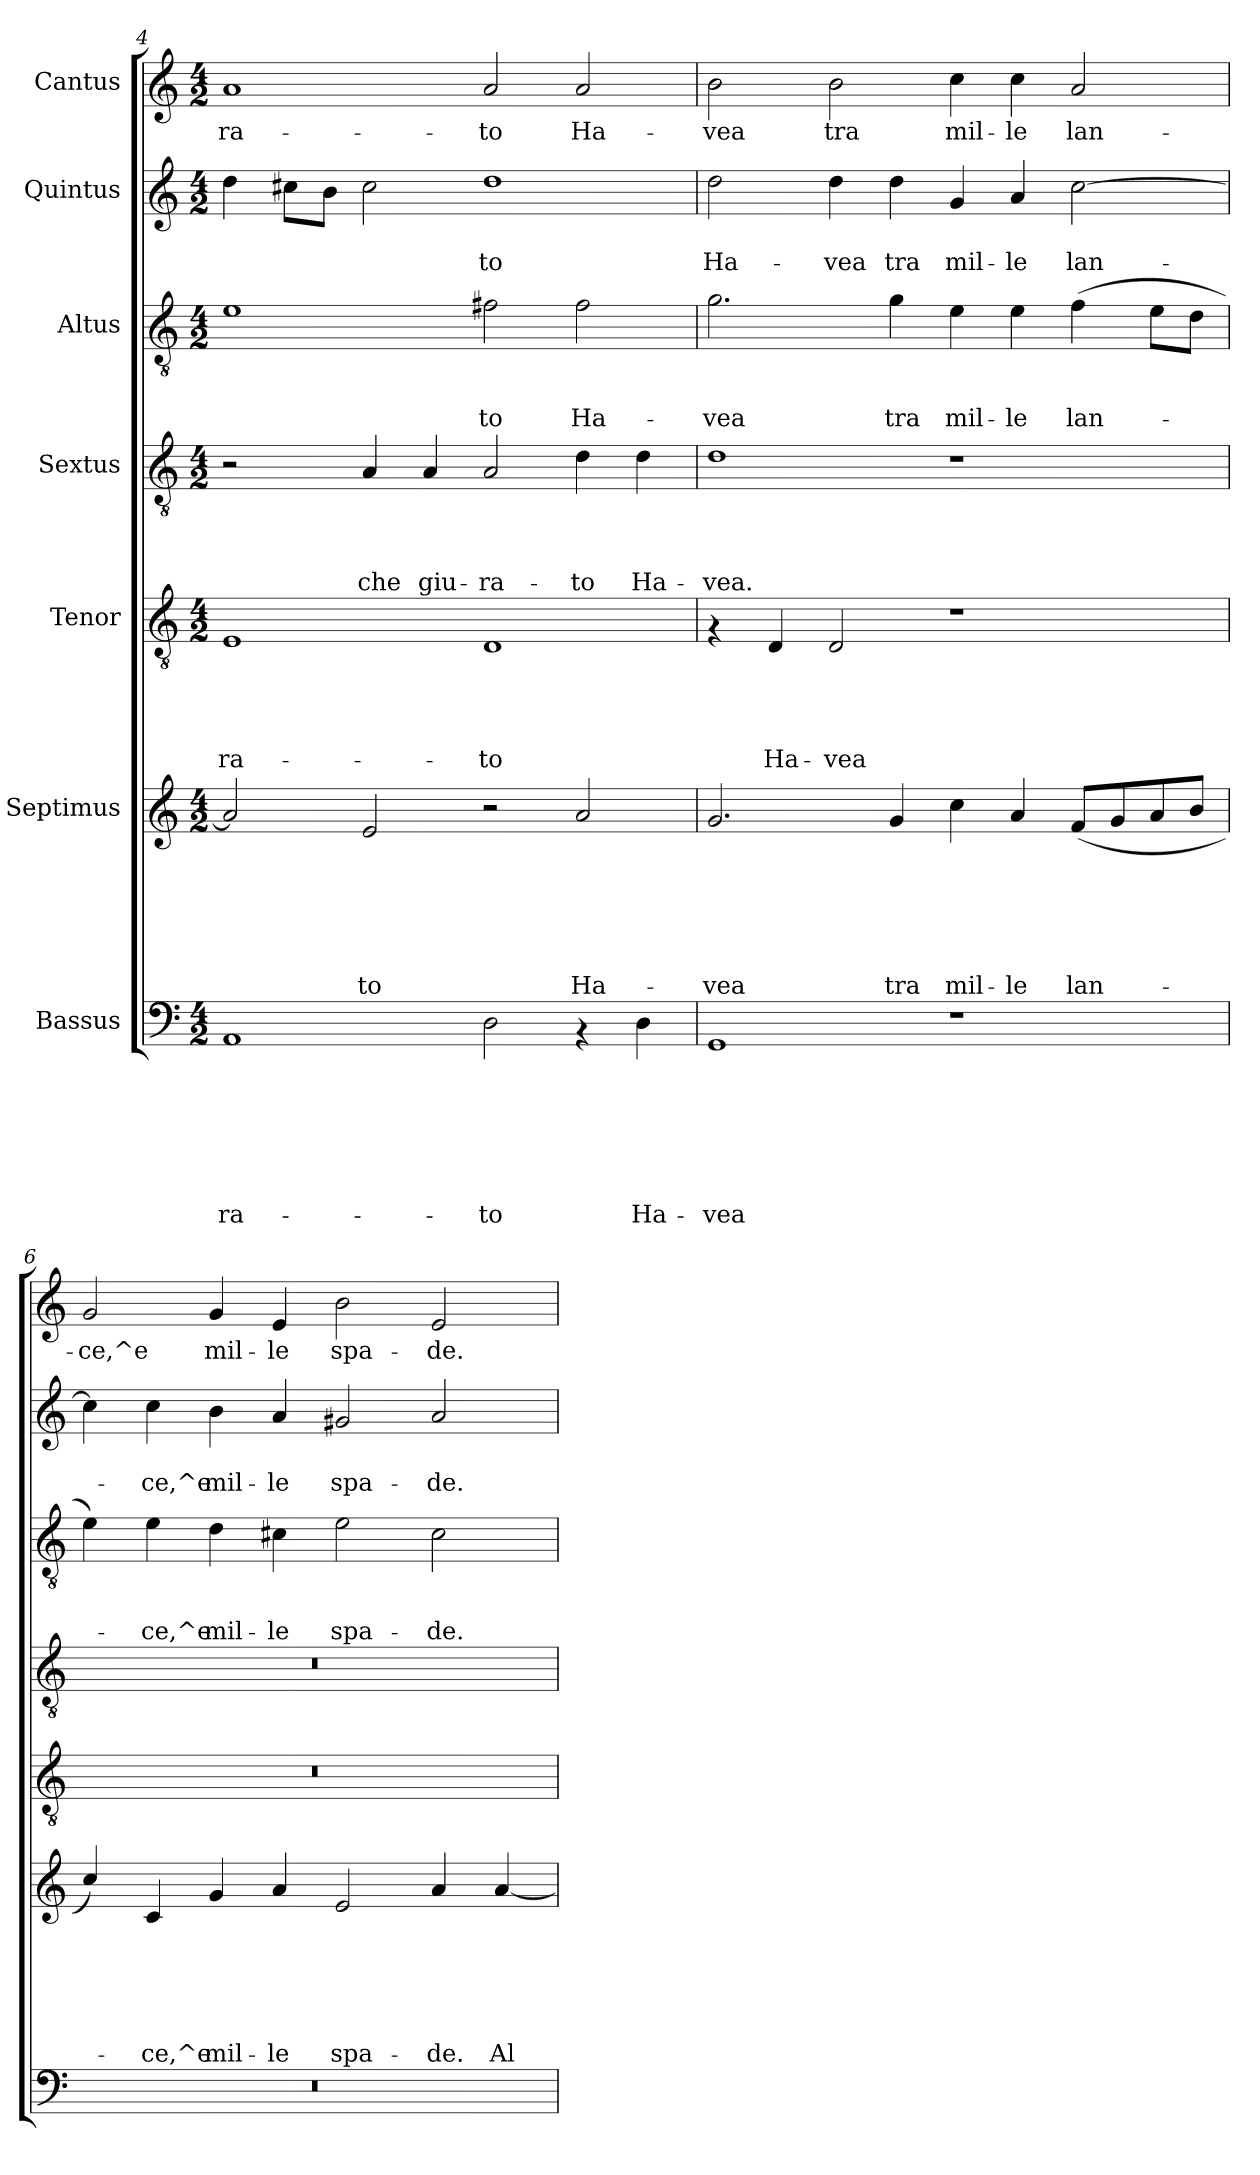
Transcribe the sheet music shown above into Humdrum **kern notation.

**kern	**text	**text	**text	**text	**text	**text	**text	**kern	**text	**text	**text	**text	**text	**text	**kern	**text	**text	**text	**text	**text	**kern	**text	**text	**text	**text	**kern	**text	**text	**text	**kern	**text	**text	**kern	**text
*part7	*part7	*part7	*part7	*part7	*part7	*part7	*part7	*part6	*part6	*part6	*part6	*part6	*part6	*part6	*part5	*part5	*part5	*part5	*part5	*part5	*part4	*part4	*part4	*part4	*part4	*part3	*part3	*part3	*part3	*part2	*part2	*part2	*part1	*part1
*staff7	*staff7	*staff7	*staff7	*staff7	*staff7	*staff7	*staff7	*staff6	*staff6	*staff6	*staff6	*staff6	*staff6	*staff6	*staff5	*staff5	*staff5	*staff5	*staff5	*staff5	*staff4	*staff4	*staff4	*staff4	*staff4	*staff3	*staff3	*staff3	*staff3	*staff2	*staff2	*staff2	*staff1	*staff1
*I"Bassus	*	*	*	*	*	*	*	*I"Septimus	*	*	*	*	*	*	*I"Tenor	*	*	*	*	*	*I"Sextus	*	*	*	*	*I"Altus	*	*	*	*I"Quintus	*	*	*I"Cantus	*
*clefF4	*	*	*	*	*	*	*	*clefG2	*	*	*	*	*	*	*clefGv2	*	*	*	*	*	*clefGv2	*	*	*	*	*clefGv2	*	*	*	*clefG2	*	*	*clefG2	*
*k[]	*	*	*	*	*	*	*	*k[]	*	*	*	*	*	*	*k[]	*	*	*	*	*	*k[]	*	*	*	*	*k[]	*	*	*	*k[]	*	*	*k[]	*
*C:	*	*	*	*	*	*	*	*C:	*	*	*	*	*	*	*C:	*	*	*	*	*	*C:	*	*	*	*	*C:	*	*	*	*C:	*	*	*C:	*
*M4/2	*	*	*	*	*	*	*	*M4/2	*	*	*	*	*	*	*M4/2	*	*	*	*	*	*M4/2	*	*	*	*	*M4/2	*	*	*	*M4/2	*	*	*M4/2	*
=4	=4	=4	=4	=4	=4	=4	=4	=4	=4	=4	=4	=4	=4	=4	=4	=4	=4	=4	=4	=4	=4	=4	=4	=4	=4	=4	=4	=4	=4	=4	=4	=4	=4	=4
!	!	!	!	!	!	!	!LO:LY:b	!	!	!	!	!	!	!	!	!	!	!	!	!LO:LY:b	!	!	!	!	!	!	!	!	!	!	!	!	!	!LO:LY:b
1AA	.	.	.	.	.	.	-ra-	2a/]	.	.	.	.	.	.	1E	.	.	.	.	-ra-	2r	.	.	.	.	1e	.	.	.	4dd\	.	.	1a	-ra-
.	.	.	.	.	.	.	.	.	.	.	.	.	.	.	.	.	.	.	.	.	.	.	.	.	.	.	.	.	.	8cc#X\L	.	.	.	.
.	.	.	.	.	.	.	.	.	.	.	.	.	.	.	.	.	.	.	.	.	.	.	.	.	.	.	.	.	.	8b\J	.	.	.	.
!	!	!	!	!	!	!	!	!	!	!	!	!	!	!LO:LY:b	!	!	!	!	!	!	!	!	!	!	!LO:LY:b	!	!	!	!	!	!	!	!	!
.	.	.	.	.	.	.	.	2e/	.	.	.	.	.	-to	.	.	.	.	.	.	4A/	.	.	.	che	.	.	.	.	2cc#\	.	.	.	.
!	!	!	!	!	!	!	!	!	!	!	!	!	!	!	!	!	!	!	!	!	!	!	!	!	!LO:LY:b	!	!	!	!	!	!	!	!	!
.	.	.	.	.	.	.	.	.	.	.	.	.	.	.	.	.	.	.	.	.	4A/	.	.	.	giu-	.	.	.	.	.	.	.	.	.
!	!	!	!	!	!	!	!LO:LY:b	!	!	!	!	!	!	!	!	!	!	!	!	!LO:LY:b	!	!	!	!	!LO:LY:b	!	!	!	!LO:LY:b	!	!	!LO:LY:b	!	!LO:LY:b
2D\	.	.	.	.	.	.	-to	2r	.	.	.	.	.	.	1D	.	.	.	.	-to	2A/	.	.	.	-ra-	2f#X\	.	.	-to	1dd	.	-to	2a/	-to
!	!	!	!	!	!	!	!	!	!	!	!	!	!	!LO:LY:b	!	!	!	!	!	!	!	!	!	!	!LO:LY:b	!	!	!	!LO:LY:b	!	!	!	!	!LO:LY:b
4rAA	.	.	.	.	.	.	.	2a/	.	.	.	.	.	Ha-	.	.	.	.	.	.	4d\	.	.	.	-to	2f#\	.	.	Ha-	.	.	.	2a/	Ha-
!	!	!	!	!	!	!	!LO:LY:b	!	!	!	!	!	!	!	!	!	!	!	!	!	!	!	!	!	!LO:LY:b	!	!	!	!	!	!	!	!	!
4D\	.	.	.	.	.	.	Ha-	.	.	.	.	.	.	.	.	.	.	.	.	.	4d\	.	.	.	Ha-	.	.	.	.	.	.	.	.	.
!!LO:PB:g=z
=5	=5	=5	=5	=5	=5	=5	=5	=5	=5	=5	=5	=5	=5	=5	=5	=5	=5	=5	=5	=5	=5	=5	=5	=5	=5	=5	=5	=5	=5	=5	=5	=5	=5	=5
!	!	!	!	!	!	!	!LO:LY:b	!	!	!	!	!	!	!LO:LY:b	!	!	!	!	!	!	!	!	!	!	!LO:LY:b	!	!	!	!LO:LY:b	!	!	!LO:LY:b	!	!LO:LY:b
1GG	.	.	.	.	.	.	-vea	2.g/	.	.	.	.	.	-vea	4rF	.	.	.	.	.	1d	.	.	.	-vea.	2.g\	.	.	-vea	2dd\	.	Ha-	2b\	-vea
!	!	!	!	!	!	!	!	!	!	!	!	!	!	!	!	!	!	!	!	!LO:LY:b	!	!	!	!	!	!	!	!	!	!	!	!	!	!
.	.	.	.	.	.	.	.	.	.	.	.	.	.	.	4D/	.	.	.	.	Ha-	.	.	.	.	.	.	.	.	.	.	.	.	.	.
!	!	!	!	!	!	!	!	!	!	!	!	!	!	!	!	!	!	!	!	!LO:LY:b	!	!	!	!	!	!	!	!	!	!	!	!LO:LY:b	!	!LO:LY:b
.	.	.	.	.	.	.	.	.	.	.	.	.	.	.	2D/	.	.	.	.	-vea	.	.	.	.	.	.	.	.	.	4dd\	.	-vea	2b\	tra
!	!	!	!	!	!	!	!	!	!	!	!	!	!	!LO:LY:b	!	!	!	!	!	!	!	!	!	!	!	!	!	!	!LO:LY:b	!	!	!LO:LY:b	!	!
.	.	.	.	.	.	.	.	4g/	.	.	.	.	.	tra	.	.	.	.	.	.	.	.	.	.	.	4g\	.	.	tra	4dd\	.	tra	.	.
!	!	!	!	!	!	!	!	!	!	!	!	!	!	!LO:LY:b	!	!	!	!	!	!	!	!	!	!	!	!	!	!	!LO:LY:b	!	!	!LO:LY:b	!	!LO:LY:b
1r	.	.	.	.	.	.	.	4cc\	.	.	.	.	.	mil-	1r	.	.	.	.	.	1r	.	.	.	.	4e\	.	.	mil-	4g/	.	mil-	4cc\	mil-
!	!	!	!	!	!	!	!	!	!	!	!	!	!	!LO:LY:b	!	!	!	!	!	!	!	!	!	!	!	!	!	!	!LO:LY:b	!	!	!LO:LY:b	!	!LO:LY:b
.	.	.	.	.	.	.	.	4a/	.	.	.	.	.	-le	.	.	.	.	.	.	.	.	.	.	.	4e\	.	.	-le	4a/	.	-le	4cc\	-le
!	!	!	!	!	!	!	!	!	!	!	!	!	!	!LO:LY:b	!	!	!	!	!	!	!	!	!	!	!	!	!	!	!LO:LY:b	!	!	!LO:LY:b	!	!LO:LY:b
.	.	.	.	.	.	.	.	(<8f/L	.	.	.	.	.	lan-	.	.	.	.	.	.	.	.	.	.	.	(>4f\	.	.	lan-	[>2cc\	.	lan-	2a/	lan-
.	.	.	.	.	.	.	.	8g/	.	.	.	.	.	.	.	.	.	.	.	.	.	.	.	.	.	.	.	.	.	.	.	.	.	.
.	.	.	.	.	.	.	.	8a/	.	.	.	.	.	.	.	.	.	.	.	.	.	.	.	.	.	8e\L	.	.	.	.	.	.	.	.
.	.	.	.	.	.	.	.	8b/J	.	.	.	.	.	.	.	.	.	.	.	.	.	.	.	.	.	8d\J	.	.	.	.	.	.	.	.
=6	=6	=6	=6	=6	=6	=6	=6	=6	=6	=6	=6	=6	=6	=6	=6	=6	=6	=6	=6	=6	=6	=6	=6	=6	=6	=6	=6	=6	=6	=6	=6	=6	=6	=6
!	!	!	!	!	!	!	!	!	!	!	!	!	!	!	!	!	!	!	!	!	!	!	!	!	!	!	!	!	!	!	!	!	!	!LO:LY:b
0r	.	.	.	.	.	.	.	4cc/)	.	.	.	.	.	.	0r	.	.	.	.	.	0r	.	.	.	.	4e\)	.	.	.	4cc\]	.	.	2g/	-ce,^e
!	!	!	!	!	!	!	!	!	!	!	!	!	!	!LO:LY:b	!	!	!	!	!	!	!	!	!	!	!	!	!	!	!LO:LY:b	!	!	!LO:LY:b	!	!
.	.	.	.	.	.	.	.	4c/	.	.	.	.	.	-ce,^e	.	.	.	.	.	.	.	.	.	.	.	4e\	.	.	-ce,^e	4cc\	.	-ce,^e	.	.
!	!	!	!	!	!	!	!	!	!	!	!	!	!	!LO:LY:b	!	!	!	!	!	!	!	!	!	!	!	!	!	!	!LO:LY:b	!	!	!LO:LY:b	!	!LO:LY:b
.	.	.	.	.	.	.	.	4g/	.	.	.	.	.	mil-	.	.	.	.	.	.	.	.	.	.	.	4d\	.	.	mil-	4b\	.	mil-	4g/	mil-
!	!	!	!	!	!	!	!	!	!	!	!	!	!	!LO:LY:b	!	!	!	!	!	!	!	!	!	!	!	!	!	!	!LO:LY:b	!	!	!LO:LY:b	!	!LO:LY:b
.	.	.	.	.	.	.	.	4a/	.	.	.	.	.	-le	.	.	.	.	.	.	.	.	.	.	.	4c#X\	.	.	-le	4a/	.	-le	4e/	-le
!	!	!	!	!	!	!	!	!	!	!	!	!	!	!LO:LY:b	!	!	!	!	!	!	!	!	!	!	!	!	!	!	!LO:LY:b	!	!	!LO:LY:b	!	!LO:LY:b
.	.	.	.	.	.	.	.	2e/	.	.	.	.	.	spa-	.	.	.	.	.	.	.	.	.	.	.	2e\	.	.	spa-	2g#X/	.	spa-	2b\	spa-
!	!	!	!	!	!	!	!	!	!	!	!	!	!	!LO:LY:b	!	!	!	!	!	!	!	!	!	!	!	!	!	!	!LO:LY:b	!	!	!LO:LY:b	!	!LO:LY:b
.	.	.	.	.	.	.	.	4a/	.	.	.	.	.	-de.	.	.	.	.	.	.	.	.	.	.	.	2c#\	.	.	-de.	2a/	.	-de.	2e/	-de.
!	!	!	!	!	!	!	!	!	!	!	!	!	!	!LO:LY:b	!	!	!	!	!	!	!	!	!	!	!	!	!	!	!	!	!	!	!	!
.	.	.	.	.	.	.	.	[<4a/	.	.	.	.	.	Al	.	.	.	.	.	.	.	.	.	.	.	.	.	.	.	.	.	.	.	.
=	=	=	=	=	=	=	=	=	=	=	=	=	=	=	=	=	=	=	=	=	=	=	=	=	=	=	=	=	=	=	=	=	=	=
*-	*-	*-	*-	*-	*-	*-	*-	*-	*-	*-	*-	*-	*-	*-	*-	*-	*-	*-	*-	*-	*-	*-	*-	*-	*-	*-	*-	*-	*-	*-	*-	*-	*-	*-
